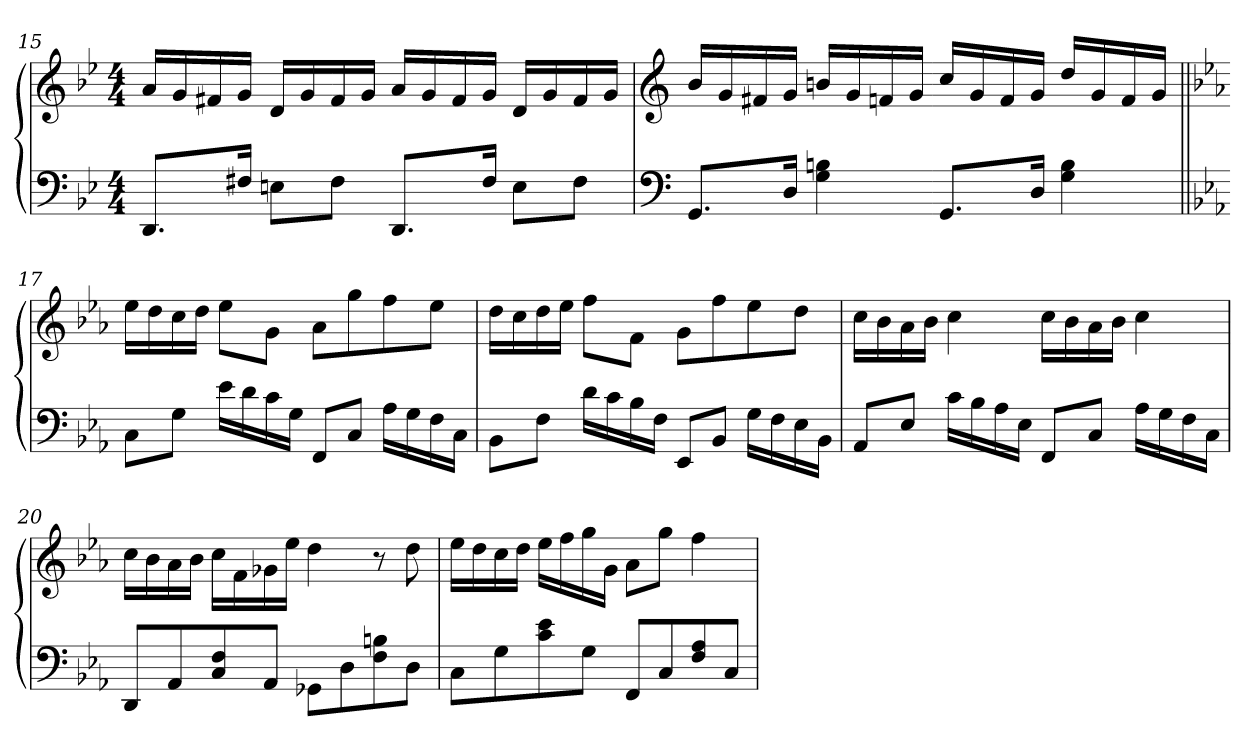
**kern	**kern
*part1	*part1
*staff2	*staff1
!!LO:LB:g=z
*clefF4	*clefG2
*k[b-e-]	*k[b-e-]
*M4/4	*M4/4
=15	=15
8.DD/L	16a/LL
.	16g/
.	16f#X/
16F#X/Jk	16g/JJ
8En\L	16d/LL
.	16g/
8F#\J	16f#/
.	16g/JJ
8.DD/L	16a/LL
.	16g/
.	16f#/
16F#/Jk	16g/JJ
8E\L	16d/LL
.	16g/
8F#\J	16f#/
.	16g/JJ
!!LO:PB:g=z
=16	=16
*clefF4	*clefG2
8.GG/L	16b-/LL
.	16g/
.	16f#X/
16D/Jk	16g/JJ
4G\ 4Bn\	16bn/LL
.	16g/
.	16fn/
.	16g/JJ
8.GG/L	16cc/LL
.	16g/
.	16f/
16D/Jk	16g/JJ
4G\ 4B\	16dd/LL
.	16g/
.	16f/
.	16g/JJ
=17||	=17||
*k[b-e-a-]	*k[b-e-a-]
8C\L	16ee-\LL
.	16dd\
8G\J	16cc\
.	16dd\JJ
16e-\LL	8ee-\L
16d\	.
16c\	8g\J
16G\JJ	.
8FF/L	8a-\L
8C/J	8gg\
16A-\LL	8ff\
16G\	.
16F\	8ee-\J
16C\JJ	.
!!LO:LB:g=z
=18	=18
8BB-\L	16dd\LL
.	16cc\
8F\J	16dd\
.	16ee-\JJ
16d\LL	8ff\L
16c\	.
16B-\	8f\J
16F\JJ	.
8EE-/L	8g\L
8BB-/J	8ff\
16G\LL	8ee-\
16F\	.
16E-\	8dd\J
16BB-\JJ	.
!!LO:LB:g=z
=19	=19
8AA-/L	16cc\LL
.	16b-\
8E-/J	16a-\
.	16b-\JJ
16c\LL	4cc\
16B-\	.
16A-\	.
16E-\JJ	.
8FF/L	16cc\LL
.	16b-\
8C/J	16a-\
.	16b-\JJ
16A-\LL	4cc\
16G\	.
16F\	.
16C\JJ	.
=20	=20
8DD/L	16cc\LL
.	16b-\
8AA-/	16a-\
.	16b-\JJ
8C/ 8F/	16cc\LL
.	16f\
8AA-/J	16g-X\
.	16ee-\JJ
8GG-X\L	4dd\
8D\	.
8F\ 8Bn\	8r
8D\J	8dd\
=21	=21
8C\L	16ee-\LL
.	16dd\
8G\	16cc\
.	16dd\JJ
8c\ 8e-\	16ee-\LL
.	16ff\
8G\J	16gg\
.	16g\JJ
8FF/L	8a-\L
8C/	8gg\J
8F/ 8A-/	4ff\
8C/J	.
=	=
*-	*-
